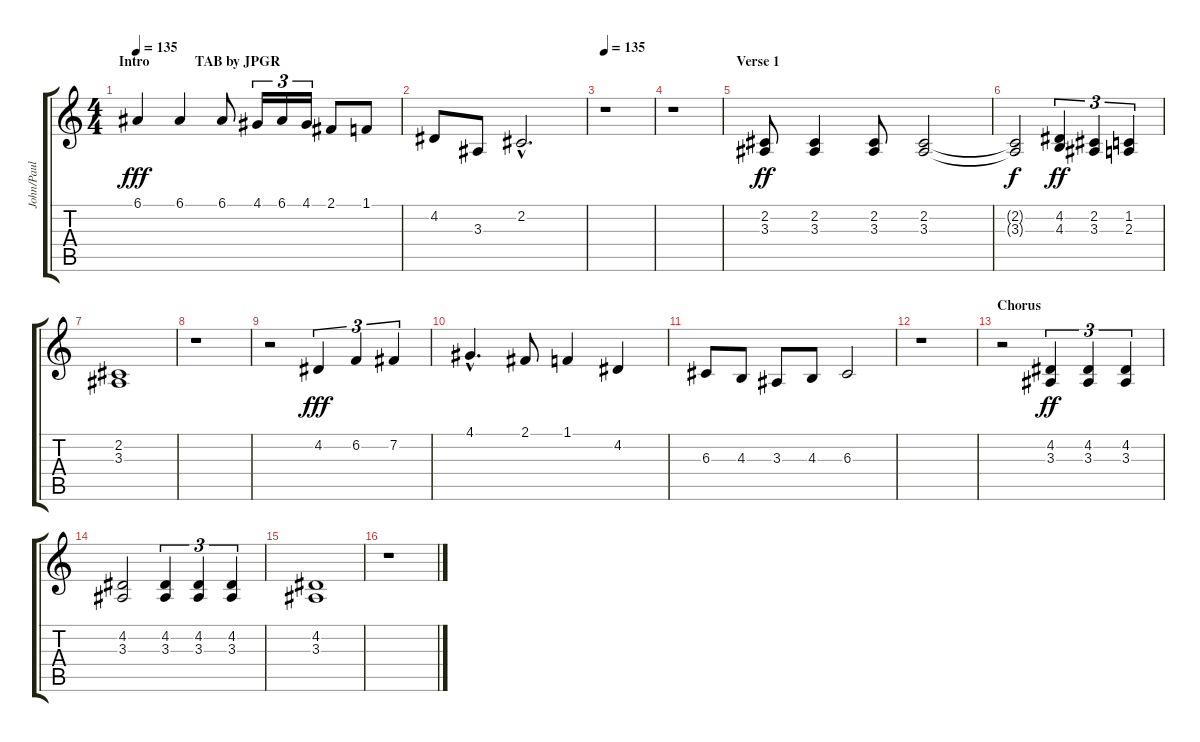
\track ("John/Paul Vocals" "John/Paul ") {instrument altosax}
\staff {score tabs}
\tuning (E4 B3 G3 D3 A2 E2) {hide}
\ts (4 4)
\section ("" "Intro             TAB by JPGR")
\tempo 135
\tempo 105
\tempo 135
\clef g2
\ks c
6.1.4{dy fff instrument altosax} 6.1.4 6.1.8 4.1.16{tu (3 2)} 6.1.16{tu (3 2)} 4.1.16{tu (3 2)} 2.1.8 1.1.8 |
4.2.8 3.3.8 2.2{hac}.2{d} |
\tempo 135
r.1 |
r.1 |
\section ("" "Verse 1")
(2.2 3.3).8{dy ff} (2.2 3.3).4 (2.2 3.3).8 (2.2 3.3).2 |
(2.2{t} 3.3{t}).2{dy f} (4.2 4.3).4{tu (3 2) dy ff} (2.2 3.3).4{tu (3 2)} (1.2 2.3).4{tu (3 2)} |
(2.2 3.3).1 |
r.1 |
r.2 4.2.4{tu (3 2) dy fff} 6.2.4{tu (3 2)} 7.2.4{tu (3 2)} |
4.1{hac}.4{d} 2.1.8 1.1.4 4.2.4 |
6.3.8 4.3.8 3.3.8 4.3.8 6.3.2 |
r.1 |
\section ("" "Chorus")
r.2 (4.2 3.3).4{tu (3 2) dy ff} (4.2 3.3).4{tu (3 2)} (4.2 3.3).4{tu (3 2)} |
(4.2 3.3).2 (4.2 3.3).4{tu (3 2)} (4.2 3.3).4{tu (3 2)} (4.2 3.3).4{tu (3 2)} |
(4.2 3.3).1 |
r.1
